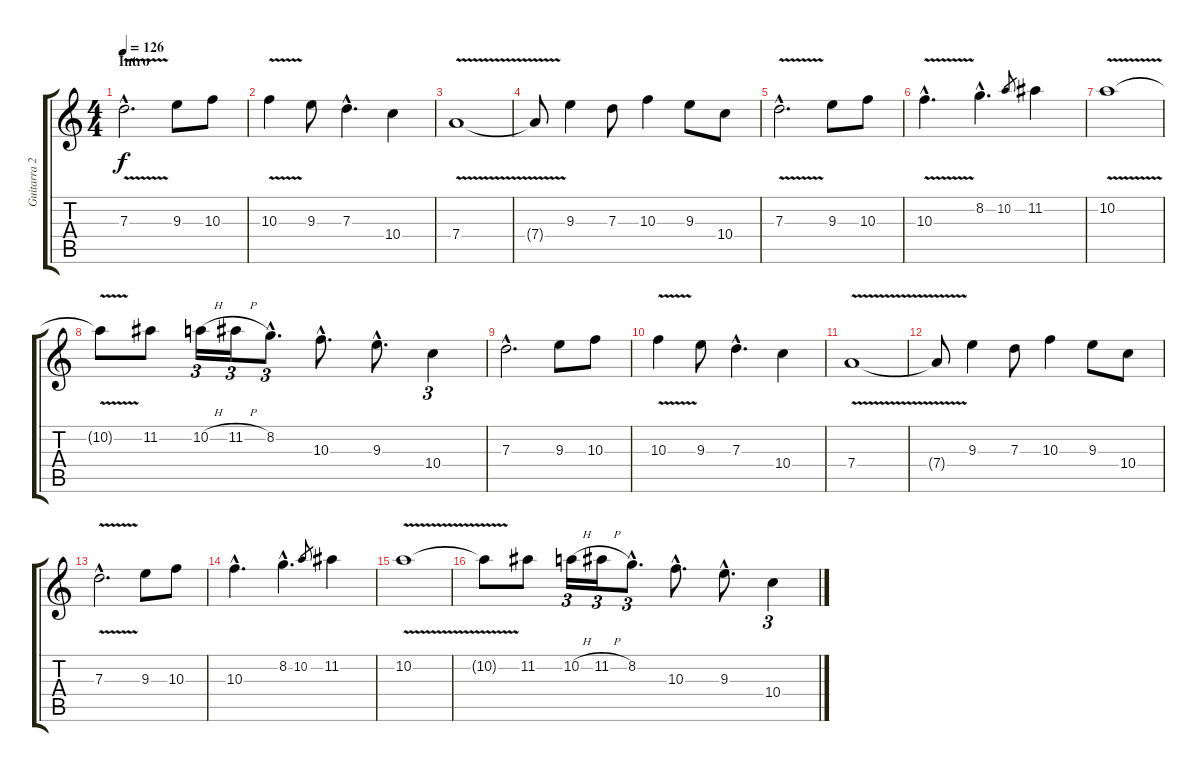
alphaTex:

\track ("Guitarra 2" "Guitarra 2") {instrument acousticguitarsteel}
\staff {score tabs}
\tuning (E4 B3 G3 D3 A2 E2) {hide}
\ts (4 4)
\section ("" "Intro")
\tempo 126
\clef g2
\ks c
7.3{v hac}.2{d dy f volume 11 balance 16 instrument acousticguitarsteel} 9.3.8 10.3.8 |
10.3{v}.4 9.3.8 7.3{hac}.4{d} 10.4.4 |
7.4{v}.1 |
7.4{t}.8 9.3.4 7.3.8 10.3.4 9.3.8 10.4.8 |
7.3{v hac}.2{d} 9.3.8 10.3.8 |
10.3{v hac}.4{d} 8.2{hac}.4{d} 10.2.8{gr} 11.2.4 |
10.2{v}.1 |
10.2{t}.8 11.2.8 10.2{h}.16{tu (3 2)} 11.2{h}.16{tu (3 2)} 8.2{hac}.8{d tu (3 2)} 10.3{hac}.8{d} 9.3{hac}.8{d} 10.4.4{tu (3 2)} |
7.3{hac}.2{d} 9.3.8 10.3.8 |
10.3{v}.4 9.3.8 7.3{hac}.4{d} 10.4.4 |
7.4{v}.1 |
7.4{t}.8 9.3.4 7.3.8 10.3.4 9.3.8 10.4.8 |
7.3{v hac}.2{d} 9.3.8 10.3.8 |
10.3{hac}.4{d} 8.2{hac}.4{d} 10.2.8{gr} 11.2.4 |
10.2{v}.1 |
10.2{t}.8 11.2.8 10.2{h}.16{tu (3 2)} 11.2{h}.16{tu (3 2)} 8.2{hac}.8{d tu (3 2)} 10.3{hac}.8{d} 9.3{hac}.8{d} 10.4.4{tu (3 2)}
